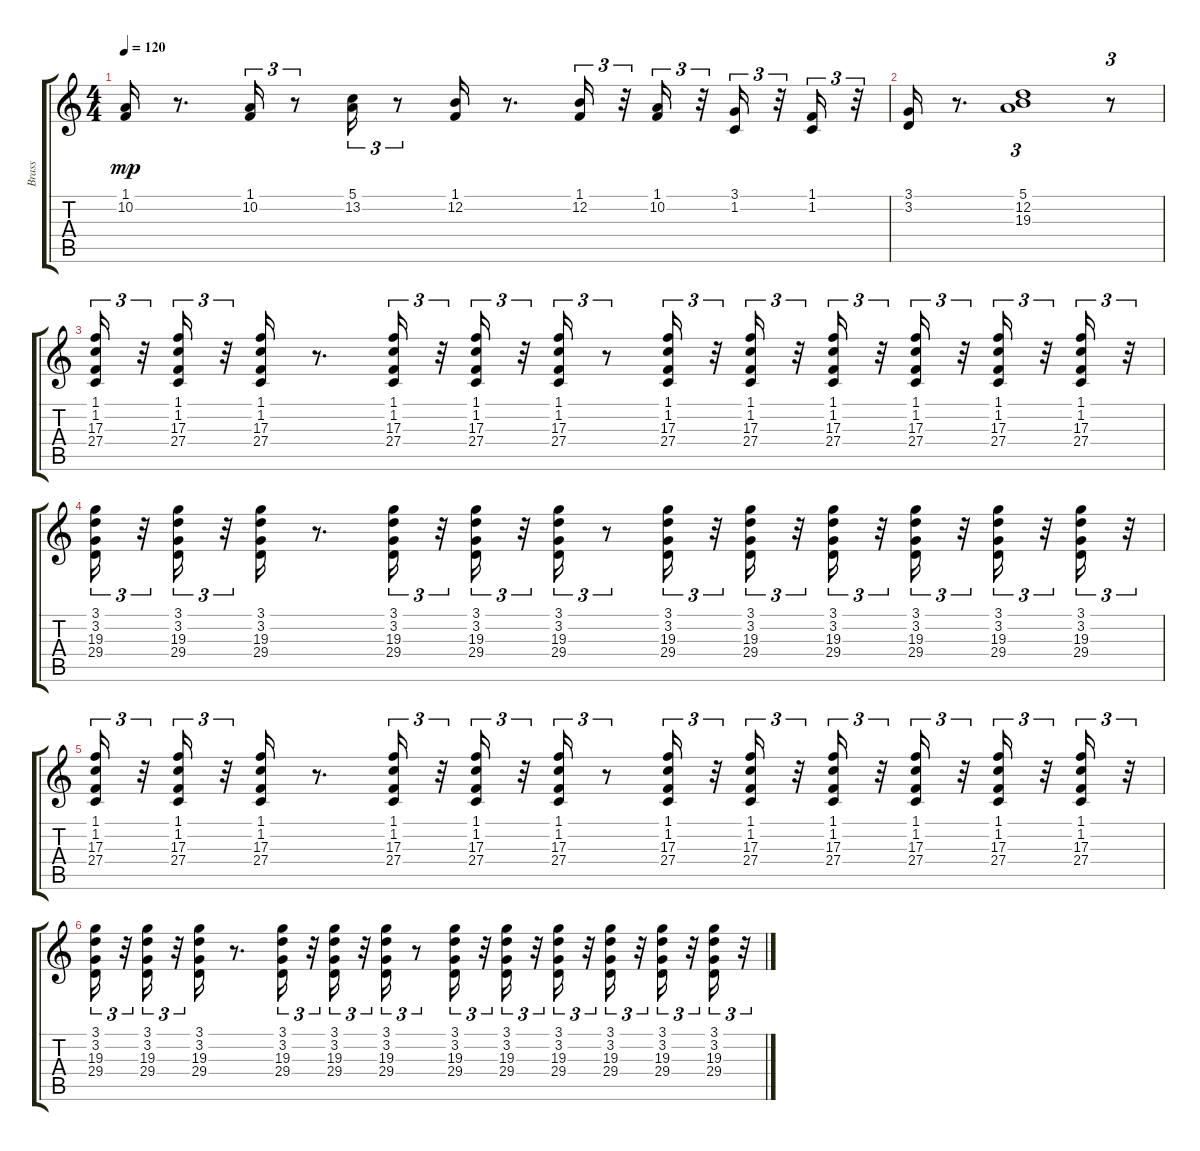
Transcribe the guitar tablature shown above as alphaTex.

\track ("Brass" "Brass") {instrument trumpet}
\staff {score tabs}
\tuning (E4 B3 G3 D3 A2 E2) {hide}
\ts (4 4)
\tempo 120
\clef g2
\ks c
(1.1 10.2).16{dy mp} r.8{d} (1.1 10.2).16{tu (3 2)} r.8{tu (3 2)} (5.1 13.2).16{tu (3 2)} r.8{tu (3 2)} (1.1 12.2).16 r.8{d} (1.1 12.2).16{tu (3 2)} r.32{tu (3 2)} (1.1 10.2).16{tu (3 2)} r.32{tu (3 2)} (3.1 1.2).16{tu (3 2)} r.32{tu (3 2)} (1.1 1.2).16{tu (3 2)} r.32{tu (3 2)} |
(3.1 3.2).16 r.8{d} (5.1 12.2 19.3).1{tu (3 2)} r.8{tu (3 2)} |
(1.1 1.2 17.3 27.4).16{tu (3 2)} r.32{tu (3 2)} (1.1 1.2 17.3 27.4).16{tu (3 2)} r.32{tu (3 2)} (1.1 1.2 17.3 27.4).16 r.8{d} (1.1 1.2 17.3 27.4).16{tu (3 2)} r.32{tu (3 2)} (1.1 1.2 17.3 27.4).16{tu (3 2)} r.32{tu (3 2)} (1.1 1.2 17.3 27.4).16{tu (3 2)} r.8{tu (3 2)} (1.1 1.2 17.3 27.4).16{tu (3 2)} r.32{tu (3 2)} (1.1 1.2 17.3 27.4).16{tu (3 2)} r.32{tu (3 2)} (1.1 1.2 17.3 27.4).16{tu (3 2)} r.32{tu (3 2)} (1.1 1.2 17.3 27.4).16{tu (3 2)} r.32{tu (3 2)} (1.1 1.2 17.3 27.4).16{tu (3 2)} r.32{tu (3 2)} (1.1 1.2 17.3 27.4).16{tu (3 2)} r.32{tu (3 2)} |
(3.1 3.2 19.3 29.4).16{tu (3 2)} r.32{tu (3 2)} (3.1 3.2 19.3 29.4).16{tu (3 2)} r.32{tu (3 2)} (3.1 3.2 19.3 29.4).16 r.8{d} (3.1 3.2 19.3 29.4).16{tu (3 2)} r.32{tu (3 2)} (3.1 3.2 19.3 29.4).16{tu (3 2)} r.32{tu (3 2)} (3.1 3.2 19.3 29.4).16{tu (3 2)} r.8{tu (3 2)} (3.1 3.2 19.3 29.4).16{tu (3 2)} r.32{tu (3 2)} (3.1 3.2 19.3 29.4).16{tu (3 2)} r.32{tu (3 2)} (3.1 3.2 19.3 29.4).16{tu (3 2)} r.32{tu (3 2)} (3.1 3.2 19.3 29.4).16{tu (3 2)} r.32{tu (3 2)} (3.1 3.2 19.3 29.4).16{tu (3 2)} r.32{tu (3 2)} (3.1 3.2 19.3 29.4).16{tu (3 2)} r.32{tu (3 2)} |
(1.1 1.2 17.3 27.4).16{tu (3 2)} r.32{tu (3 2)} (1.1 1.2 17.3 27.4).16{tu (3 2)} r.32{tu (3 2)} (1.1 1.2 17.3 27.4).16 r.8{d} (1.1 1.2 17.3 27.4).16{tu (3 2)} r.32{tu (3 2)} (1.1 1.2 17.3 27.4).16{tu (3 2)} r.32{tu (3 2)} (1.1 1.2 17.3 27.4).16{tu (3 2)} r.8{tu (3 2)} (1.1 1.2 17.3 27.4).16{tu (3 2)} r.32{tu (3 2)} (1.1 1.2 17.3 27.4).16{tu (3 2)} r.32{tu (3 2)} (1.1 1.2 17.3 27.4).16{tu (3 2)} r.32{tu (3 2)} (1.1 1.2 17.3 27.4).16{tu (3 2)} r.32{tu (3 2)} (1.1 1.2 17.3 27.4).16{tu (3 2)} r.32{tu (3 2)} (1.1 1.2 17.3 27.4).16{tu (3 2)} r.32{tu (3 2)} |
(3.1 3.2 19.3 29.4).16{tu (3 2)} r.32{tu (3 2)} (3.1 3.2 19.3 29.4).16{tu (3 2)} r.32{tu (3 2)} (3.1 3.2 19.3 29.4).16 r.8{d} (3.1 3.2 19.3 29.4).16{tu (3 2)} r.32{tu (3 2)} (3.1 3.2 19.3 29.4).16{tu (3 2)} r.32{tu (3 2)} (3.1 3.2 19.3 29.4).16{tu (3 2)} r.8{tu (3 2)} (3.1 3.2 19.3 29.4).16{tu (3 2)} r.32{tu (3 2)} (3.1 3.2 19.3 29.4).16{tu (3 2)} r.32{tu (3 2)} (3.1 3.2 19.3 29.4).16{tu (3 2)} r.32{tu (3 2)} (3.1 3.2 19.3 29.4).16{tu (3 2)} r.32{tu (3 2)} (3.1 3.2 19.3 29.4).16{tu (3 2)} r.32{tu (3 2)} (3.1 3.2 19.3 29.4).16{tu (3 2)} r.32{tu (3 2)}
